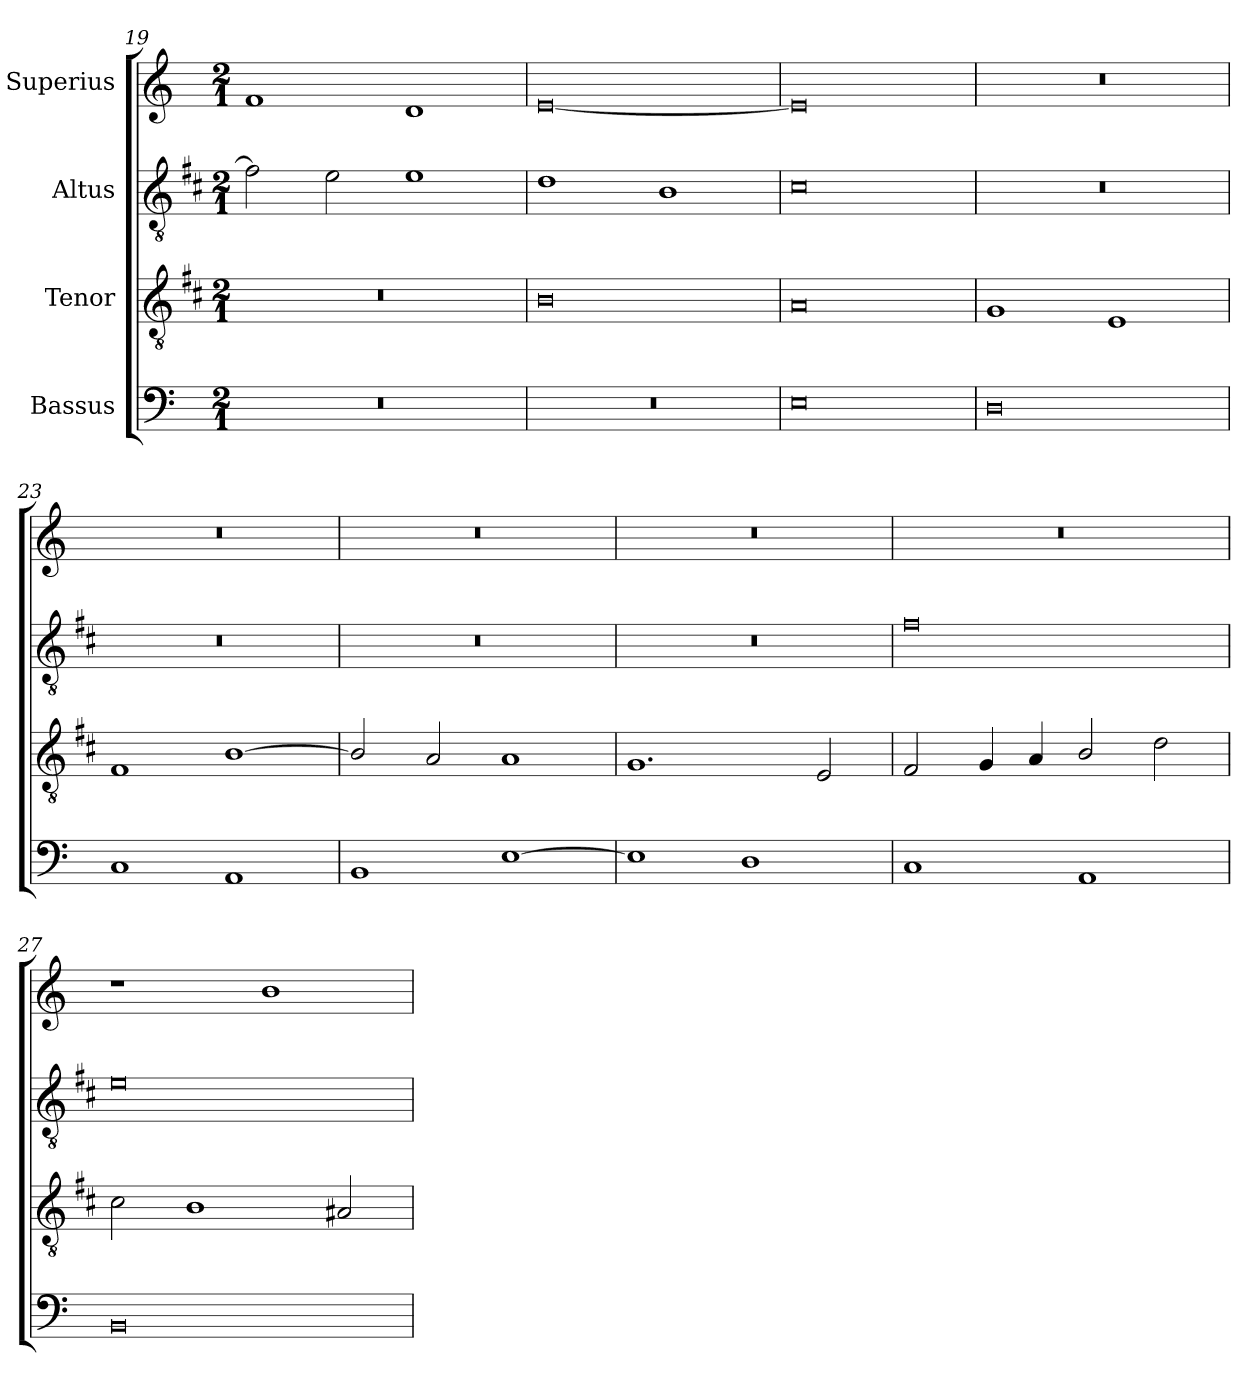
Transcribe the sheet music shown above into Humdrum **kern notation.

**kern	**kern	**kern	**kern
*part4	*part3	*part2	*part1
*staff4	*staff3	*staff2	*staff1
*I"Bassus	*I"Tenor	*I"Altus	*I"Superius
*clefF4	*clefGv2	*clefGv2	*clefG2
*	*ITrd1c2	*ITrd1c2	*
*k[]	*k[]	*k[]	*k[]
*a:	*a:	*a:	*a:
*M2/1	*M2/1	*M2/1	*M2/1
=19	=19	=19	=19
0r	0r	2e\]	1f
.	.	2d\	.
.	.	1d	1d
=20	=20	=20	=20
0r	0A	1c	[0e
.	.	1A	.
!!LO:LB:g=z
=21	=21	=21	=21
0E	0G	0B	0e]
=22	=22	=22	=22
0D	1F	0r	0r
.	1D	.	.
=23	=23	=23	=23
1C	1E	0r	0r
1AA	[1A	.	.
=24	=24	=24	=24
1BB	2A/]	0r	0r
.	2G/	.	.
[1E	1G	.	.
=25	=25	=25	=25
1E]	1.F	0r	0r
1D	.	.	.
.	2D/	.	.
=26	=26	=26	=26
1C	2E/	0e	0r
.	4F/	.	.
.	4G/	.	.
1AA	2A/	.	.
.	2c\	.	.
=27	=27	=27	=27
0BB	2B\	0d	1r
.	1A	.	.
.	.	.	1b
.	2G#i/	.	.
=	=	=	=
*-	*-	*-	*-
